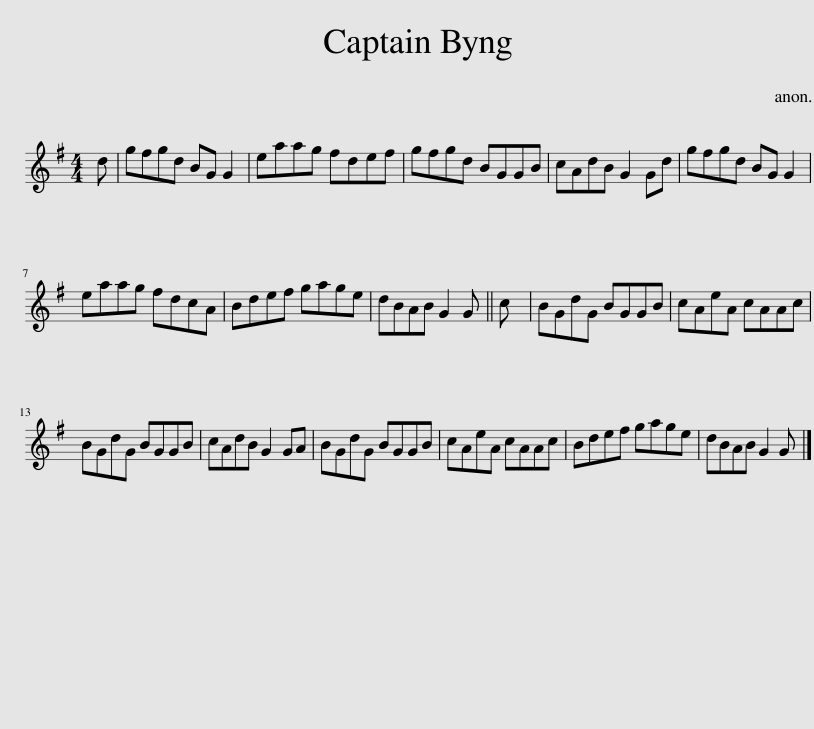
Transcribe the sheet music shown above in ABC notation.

X:1
L:1/8
M:4/4
I:linebreak $
K:G
V:1 treble
V:1
 d | gfgd BG G2 | eaag fdef | gfgd BGGB | cAdB G2 Gd | %5
 gfgd BG G2 |$ eaag fdcA | Bdef gage | dBAB G2 G || c | %10
 BGdG BGGB | cAeA cAAc |$ BGdG BGGB | cAdB G2 GA | BGdG BGGB | %15
 cAeA cAAc | Bdef gage | dBAB G2 G |] %18
